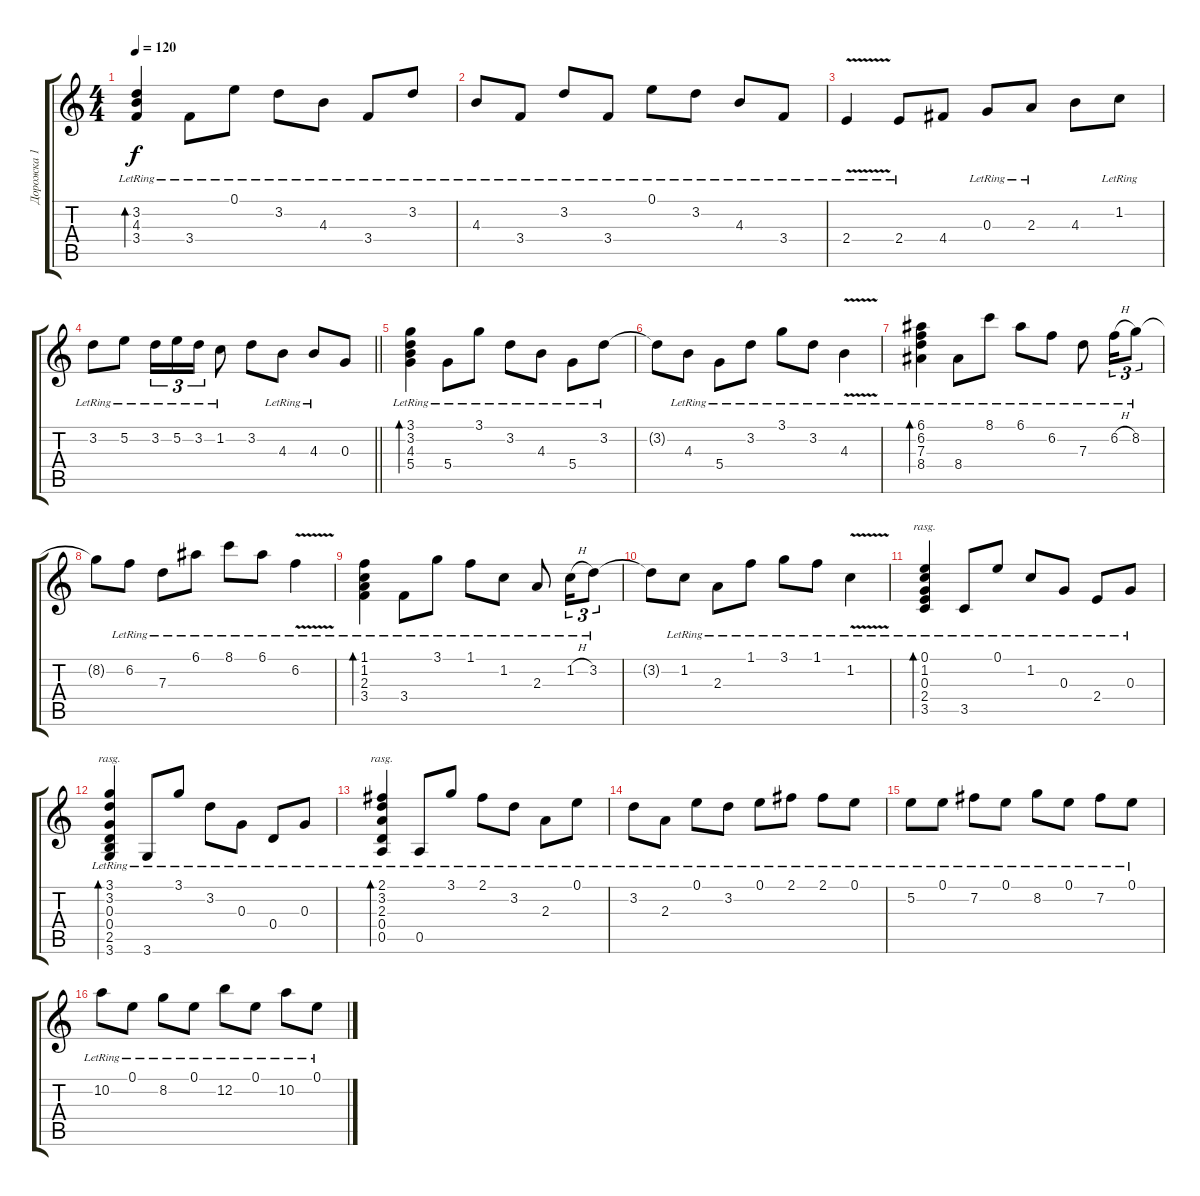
\track ("Дорожка 1" "Дорожка 1") {instrument electricguitarjazz}
\staff {score tabs}
\tuning (E4 B3 G3 D3 A2 E2) {hide}
\ts (4 4)
\tempo 120
\clef g2
\ks c
(3.2{lr} 4.3{lr} 3.4{lr}).4{bd 240 dy f} 3.4{lr}.8 0.1{lr}.8 3.2{lr}.8 4.3{lr}.8 3.4{lr}.8 3.2{lr}.8 |
4.3{lr}.8 3.4{lr}.8 3.2{lr}.8 3.4{lr}.8 0.1{lr}.8 3.2{lr}.8 4.3{lr}.8 3.4{lr}.8 |
2.4{v lr}.4 2.4{lr}.8 4.4.8 0.3{lr}.8 2.3{lr}.8 4.3.8 1.2{lr}.8 |
\barLineRight lightlight
3.2{lr}.8 5.2{lr}.8 3.2{lr}.16{tu (3 2)} 5.2{lr}.16{tu (3 2)} 3.2{lr}.16{tu (3 2)} 1.2{lr}.8 3.2.8 4.3{lr}.8 4.3{lr}.8 0.3.8 |
(3.1{lr} 3.2{lr} 4.3{lr} 5.4{lr}).4{bd 240} 5.4{lr}.8 3.1{lr}.8 3.2{lr}.8 4.3{lr}.8 5.4{lr}.8 3.2{lr}.8 |
3.2{t}.8 4.3{lr}.8 5.4{lr}.8 3.2{lr}.8 3.1{lr}.8 3.2{lr}.8 4.3{v lr}.4 |
(6.1{lr} 6.2{lr} 7.3{lr} 8.4{lr}).4{bd 120} 8.4{lr}.8 8.1{lr}.8 6.1{lr}.8 6.2{lr}.8 7.3{lr}.8 6.2{h lr}.16{tu (3 2)} 8.2{lr}.8{tu (3 2)} |
8.2{t}.8 6.2{lr}.8 7.3{lr}.8 6.1{lr}.8 8.1{lr}.8 6.1{lr}.8 6.2{v lr}.4 |
(1.1{lr} 1.2{lr} 2.3{lr} 3.4{lr}).4{bd 120} 3.4{lr}.8 3.1{lr}.8 1.1{lr}.8 1.2{lr}.8 2.3{lr}.8 1.2{h lr}.16{tu (3 2)} 3.2{lr}.8{tu (3 2)} |
3.2{t}.8 1.2{lr}.8 2.3{lr}.8 1.1{lr}.8 3.1{lr}.8 1.1{lr}.8 1.2{v lr}.4 |
(0.1{lr} 1.2{lr} 0.3{lr} 2.4{lr} 3.5{lr}).4{bd 240 rasg ii} 3.5{lr}.8 0.1{lr}.8 1.2{lr}.8 0.3{lr}.8 2.4{lr}.8 0.3{lr}.8 |
(3.1{lr} 3.2{lr} 0.3{lr} 0.4{lr} 2.5{lr} 3.6{lr}).4{bd 240 rasg ii} 3.6{lr}.8 3.1{lr}.8 3.2{lr}.8 0.3{lr}.8 0.4{lr}.8 0.3{lr}.8 |
(2.1{lr} 3.2{lr} 2.3{lr} 0.4{lr} 0.5{lr}).4{bd 240 rasg ii} 0.5{lr}.8 3.1{lr}.8 2.1{lr}.8 3.2{lr}.8 2.3{lr}.8 0.1{lr}.8 |
3.2{lr}.8 2.3{lr}.8 0.1{lr}.8 3.2{lr}.8 0.1{lr}.8 2.1{lr}.8 2.1{lr}.8 0.1{lr}.8 |
5.2{lr}.8 0.1{lr}.8 7.2{lr}.8 0.1{lr}.8 8.2{lr}.8 0.1{lr}.8 7.2{lr}.8 0.1{lr}.8 |
10.2{lr}.8 0.1{lr}.8 8.2{lr}.8 0.1{lr}.8 12.2{lr}.8 0.1{lr}.8 10.2{lr}.8 0.1{lr}.8
